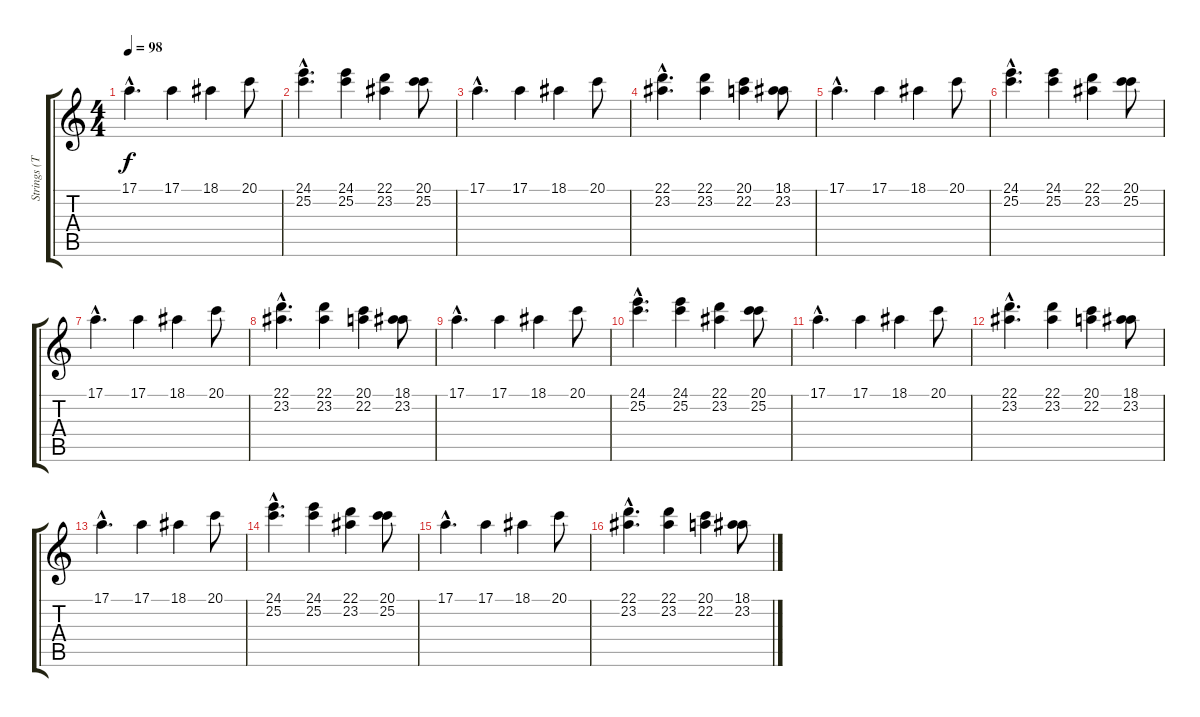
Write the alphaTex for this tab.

\track ("Strings (Tremolo)" "Strings (T") {instrument tremolostrings}
\staff {score tabs}
\tuning (E4 B3 G3 D3 A2 E2) {hide}
\ts (4 4)
\tempo 98
\clef g2
\ks c
17.1{hac}.4{d dy f} 17.1.4 18.1.4 20.1.8 |
(24.1{hac} 25.2{hac}).4{d} (24.1 25.2).4 (22.1 23.2).4 (20.1 25.2).8 |
17.1{hac}.4{d} 17.1.4 18.1.4 20.1.8 |
(22.1{hac} 23.2{hac}).4{d} (22.1 23.2).4 (20.1 22.2).4 (18.1 23.2).8 |
17.1{hac}.4{d} 17.1.4 18.1.4 20.1.8 |
(24.1{hac} 25.2{hac}).4{d} (24.1 25.2).4 (22.1 23.2).4 (20.1 25.2).8 |
17.1{hac}.4{d} 17.1.4 18.1.4 20.1.8 |
(22.1{hac} 23.2{hac}).4{d} (22.1 23.2).4 (20.1 22.2).4 (18.1 23.2).8 |
17.1{hac}.4{d} 17.1.4 18.1.4 20.1.8 |
(24.1{hac} 25.2{hac}).4{d} (24.1 25.2).4 (22.1 23.2).4 (20.1 25.2).8 |
17.1{hac}.4{d} 17.1.4 18.1.4 20.1.8 |
(22.1{hac} 23.2{hac}).4{d} (22.1 23.2).4 (20.1 22.2).4 (18.1 23.2).8 |
17.1{hac}.4{d} 17.1.4 18.1.4 20.1.8 |
(24.1{hac} 25.2{hac}).4{d} (24.1 25.2).4 (22.1 23.2).4 (20.1 25.2).8 |
17.1{hac}.4{d} 17.1.4 18.1.4 20.1.8 |
(22.1{hac} 23.2{hac}).4{d} (22.1 23.2).4 (20.1 22.2).4 (18.1 23.2).8
